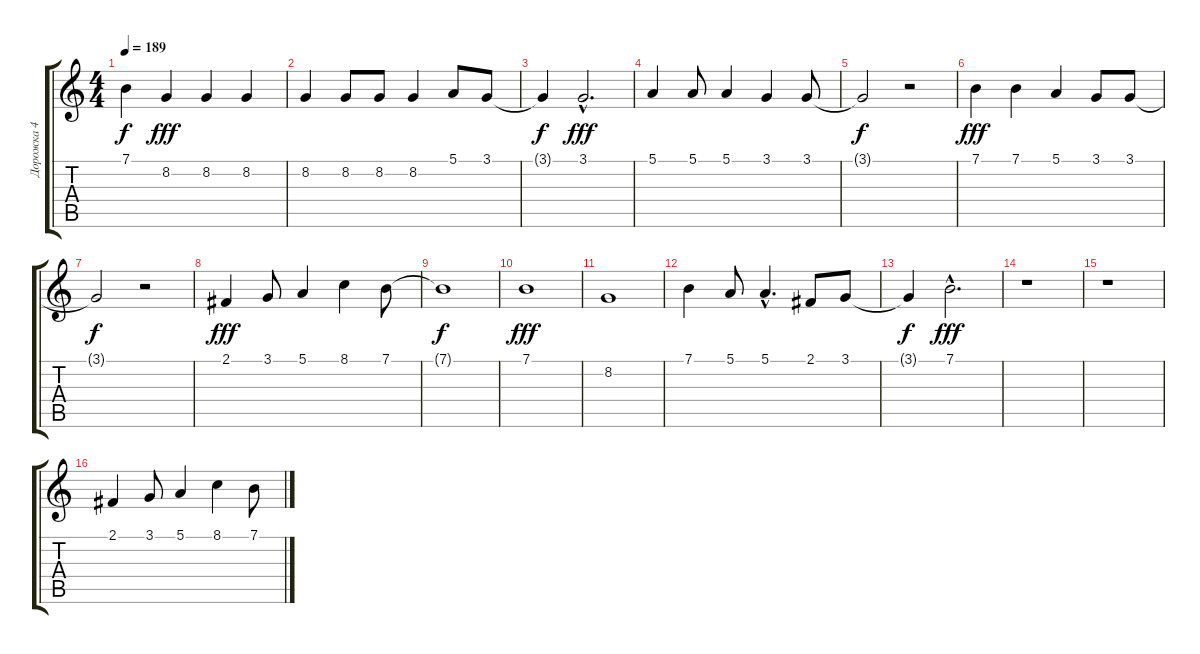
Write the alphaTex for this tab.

\track ("Дорожка 4" "Дорожка 4") {instrument baritonesax}
\staff {score tabs}
\tuning (E4 B3 G3 D3 A2 E2) {hide}
\ts (4 4)
\tempo 189
\clef g2
\ks c
7.1{t}.4{dy f} 8.2.4{dy fff} 8.2.4 8.2.4 |
8.2.4 8.2.8 8.2.8 8.2.4 5.1.8 3.1.8 |
3.1{t}.4{dy f} 3.1{hac}.2{d dy fff} |
5.1.4 5.1.8 5.1.4 3.1.4 3.1.8 |
3.1{t}.2{dy f} r.2 |
7.1.4{dy fff} 7.1.4 5.1.4 3.1.8 3.1.8 |
3.1{t}.2{dy f} r.2 |
2.1.4{dy fff} 3.1.8 5.1.4 8.1.4 7.1.8 |
7.1{t}.1{dy f} |
7.1.1{dy fff} |
8.2.1 |
7.1.4 5.1.8 5.1{hac}.4{d} 2.1.8 3.1.8 |
3.1{t}.4{dy f} 7.1{hac}.2{d dy fff} |
r.1 |
r.1 |
2.1.4 3.1.8 5.1.4 8.1.4 7.1.8
